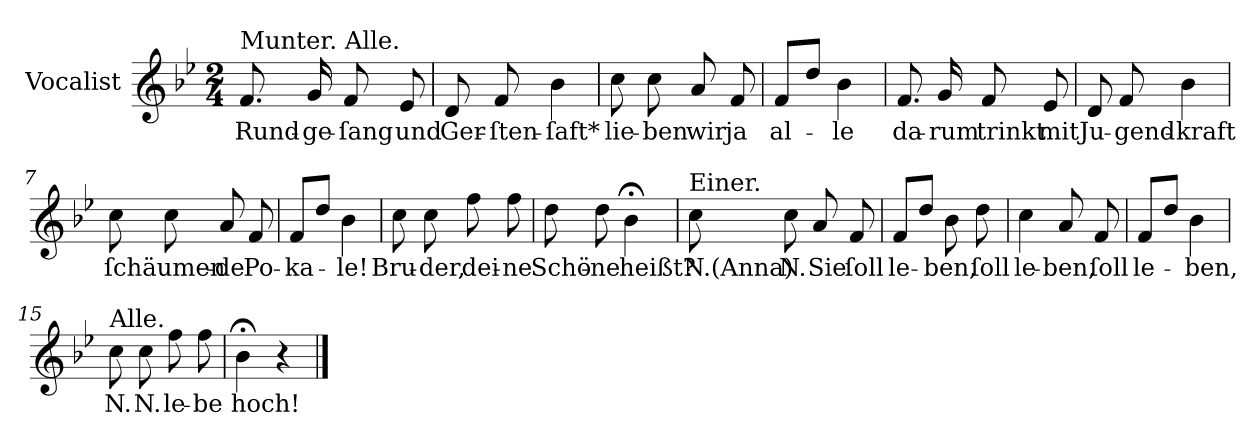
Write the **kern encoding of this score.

**kern	**text
*part1	*part1
*staff1	*staff1
*I"Vocalist	*
*clefG2	*
*k[b-e-]	*
*B-:	*
*M2/4	*
=1	=1
!LO:TX:a:t=Munter. Alle.	!
8.f	Rund-
16g	-ge-
8f	-ſang
8e-	und
=2	=2
8d	Ger-
8f	-ſten-
4b-	-ſaft*
=3	=3
8cc	lie-
8cc	-ben
8a	wir
8f	ja
=4	=4
8fL	al-
8ddJ	.
4b-	-le
=5	=5
8.f	da-
16g	-rum
8f	trinkt
8e-	mit
=6	=6
8d	Ju-
8f	-gend-
4b-	-kraft
=7	=7
8cc	ſchäumen-
8cc	.
8a	-de
8f	Po-
=8	=8
8fL	-ka-
8ddJ	.
4b-	-le!
=9	=9
8cc	Bru-
8cc	-der,
8ff	dei-
8ff	-ne
=10	=10
8dd	Schö-
8dd	-ne
4b-;<	heißt?
=11	=11
!LO:TX:a:t=Einer.	!
8cc	N.(Anna)
8cc	N.
8a	Sie
8f	ſoll
=12	=12
8fL	le-
8ddJ	.
8b-	-ben,
8dd	ſoll
=13	=13
4cc	le-
8a	-ben,
8f	ſoll
=14	=14
8fL	le-
8ddJ	.
4b-	-ben,
=15	=15
!LO:TX:a:t=Alle.	!
8cc	N.
8cc	N.
8ff	le-
8ff	-be
=16	=16
4b-;<	hoch!
4r	.
==	==
*-	*-
